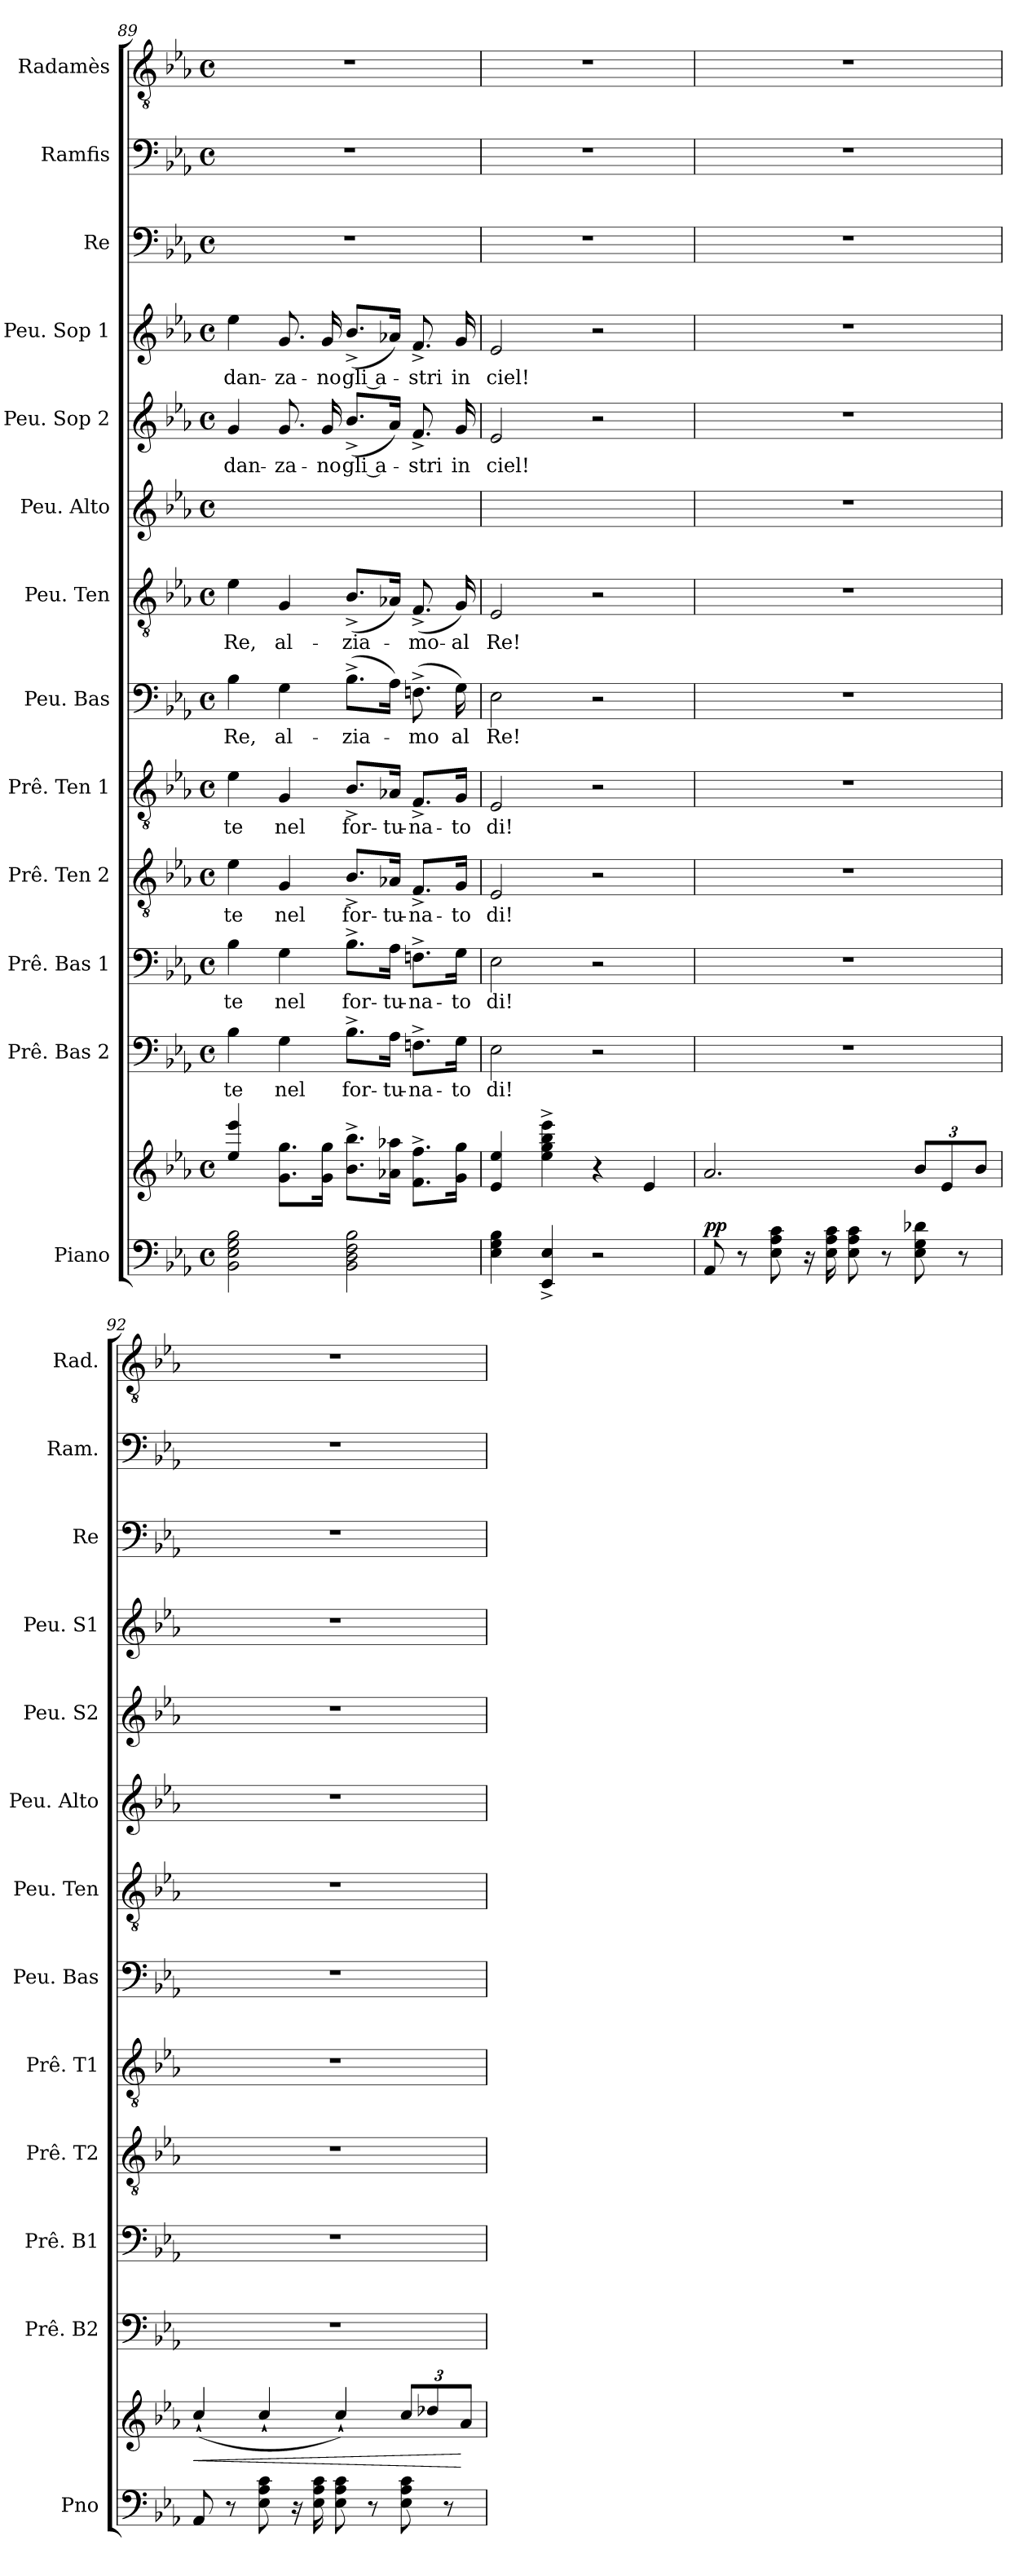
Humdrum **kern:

**kern	**kern	**dynam	**kern	**text	**kern	**text	**kern	**text	**kern	**text	**kern	**text	**kern	**text	**kern	**kern	**text	**kern	**text	**kern	**kern	**kern
*part13	*part13	*part13	*part12	*part12	*part11	*part11	*part10	*part10	*part9	*part9	*part8	*part8	*part7	*part7	*part6	*part5	*part5	*part4	*part4	*part3	*part2	*part1
*staff14	*staff13	*staff13/14	*staff12	*staff12	*staff11	*staff11	*staff10	*staff10	*staff9	*staff9	*staff8	*staff8	*staff7	*staff7	*staff6	*staff5	*staff5	*staff4	*staff4	*staff3	*staff2	*staff1
*I"Piano	*	*	*I"Prê. Bas 2	*	*I"Prê. Bas 1	*	*I"Prê. Ten 2	*	*I"Prê. Ten 1	*	*I"Peu. Bas	*	*I"Peu. Ten	*	*I"Peu. Alto	*I"Peu. Sop 2	*	*I"Peu. Sop 1	*	*I"Re	*I"Ramfis	*I"Radamès
*I'Pno	*	*	*I'Prê. B2	*	*I'Prê. B1	*	*I'Prê. T2	*	*I'Prê. T1	*	*I'Peu. Bas	*	*I'Peu. Ten	*	*I'Peu. Alto	*I'Peu. S2	*	*I'Peu. S1	*	*I'Re	*I'Ram.	*I'Rad.
*clefF4	*clefG2	*	*clefF4	*	*clefF4	*	*clefGv2	*	*clefGv2	*	*clefF4	*	*clefGv2	*	*clefG2	*clefG2	*	*clefG2	*	*clefF4	*clefF4	*clefGv2
*k[b-e-a-]	*k[b-e-a-]	*	*k[b-e-a-]	*	*k[b-e-a-]	*	*k[b-e-a-]	*	*k[b-e-a-]	*	*k[b-e-a-]	*	*k[b-e-a-]	*	*k[b-e-a-]	*k[b-e-a-]	*	*k[b-e-a-]	*	*k[b-e-a-]	*k[b-e-a-]	*k[b-e-a-]
*M4/4	*M4/4	*	*M4/4	*	*M4/4	*	*M4/4	*	*M4/4	*	*M4/4	*	*M4/4	*	*M4/4	*M4/4	*	*M4/4	*	*M4/4	*M4/4	*M4/4
*met(c)	*met(c)	*	*met(c)	*	*met(c)	*	*met(c)	*	*met(c)	*	*met(c)	*	*met(c)	*	*met(c)	*met(c)	*	*met(c)	*	*met(c)	*met(c)	*met(c)
=89	=89	=89	=89	=89	=89	=89	=89	=89	=89	=89	=89	=89	=89	=89	=89	=89	=89	=89	=89	=89	=89	=89
!	!	!	!	!LO:LY:b:color=#0055FF	!	!LO:LY:b:color=#0055FF	!	!LO:LY:b:color=#0055FF	!	!LO:LY:b:color=#AA0000	!	!LO:LY:b:color=#0055FF	!	!LO:LY:b:color=#0055FF	!	!	!LO:LY:b:color=#0055FF	!	!LO:LY:b:color=#0055FF	!	!	!
2BB-\ 2E-\ 2G\ 2B-\	4ee-/ 4eee-/	.	4B-\	-te	4B-\	-te	4e-\	-te	4e-\	-te	4B-\	Re,	4e-\	Re,	1ryy	4g/	dan-	4ee-\	dan-	1r	1r	1r
!	!	!	!	!LO:LY:b:color=#0055FF	!	!LO:LY:b:color=#0055FF	!	!LO:LY:b:color=#0055FF	!	!LO:LY:b:color=#AA0000	!	!LO:LY:b:color=#0055FF	!	!LO:LY:b:color=#0055FF	!	!	!LO:LY:b:color=#0055FF	!	!LO:LY:b:color=#0055FF	!	!	!
.	8.g\ 8.gg\L	.	4G\	nel	4G\	nel	4G/	nel	4G/	nel	4G\	al-	4G/	al-	.	8.g/	-za-	8.g/	-za-	.	.	.
!	!	!	!	!	!	!	!	!	!	!	!	!	!	!	!	!	!LO:LY:b:color=#0055FF	!	!LO:LY:b:color=#0055FF	!	!	!
.	16g\ 16gg\Jk	.	.	.	.	.	.	.	.	.	.	.	.	.	.	16g/	-no	16g/	-no	.	.	.
!	!	!	!	!LO:LY:b:color=#0055FF	!	!LO:LY:b:color=#0055FF	!	!LO:LY:b:color=#0055FF	!	!LO:LY:b:color=#AA0000	!	!LO:LY:b:color=#0055FF	!	!LO:LY:b:color=#0055FF	!	!	!LO:LY:b:color=#0055FF	!	!LO:LY:b:color=#0055FF	!	!	!
2BB-\ 2D\ 2F\ 2B-\	8.b-\^ 8.bb-\^L	.	8.B-^\L	for-	8.B-^\L	for-	8.B-^/L	for-	8.B-^/L	for-	(>8.B-^\L	-zia-	(<8.B-^/L	-zia-	.	(<8.b-^/L	gli a-	(<8.b-^/L	gli a-	.	.	.
!	!	!	!	!LO:LY:b:color=#0055FF	!	!LO:LY:b:color=#0055FF	!	!LO:LY:b:color=#0055FF	!	!LO:LY:b:color=#AA0000	!	!	!	!	!	!	!	!	!	!	!	!
.	16a-X\ 16aa-X\Jk	.	16A-\Jk	-tu-	16A-\Jk	-tu-	16A-X/Jk	-tu-	16A-X/Jk	-tu-	16A-\Jk)	.	16A-X/Jk)	.	.	16a-/Jk)	.	16a-X/Jk)	.	.	.	.
!	!	!	!	!LO:LY:b:color=#0055FF	!	!LO:LY:b:color=#0055FF	!	!LO:LY:b:color=#0055FF	!	!LO:LY:b:color=#AA0000	!	!LO:LY:b:color=#0055FF	!	!LO:LY:b:color=#0055FF	!	!	!LO:LY:b:color=#0055FF	!	!LO:LY:b:color=#0055FF	!	!	!
.	8.f\^ 8.ff\^L	.	8.Fn^\L	-na-	8.Fn^\L	-na-	8.F^/L	-na-	8.F^/L	-na-	(>8.Fn^\	-mo	(<8.F^/	mo-	.	8.f^/	-stri	8.f^/	-stri	.	.	.
!	!	!	!	!LO:LY:b:color=#0055FF	!	!LO:LY:b:color=#0055FF	!	!LO:LY:b:color=#0055FF	!	!LO:LY:b:color=#AA0000	!	!LO:LY:b:color=#0055FF	!	!LO:LY:b:color=#0055FF	!	!	!LO:LY:b:color=#0055FF	!	!LO:LY:b:color=#0055FF	!	!	!
.	16g\ 16gg\Jk	.	16G\Jk	-to	16G\Jk	-to	16G/Jk	-to	16G/Jk	-to	16G\)	al	16G/)	-al	.	16g/	in	16g/	in	.	.	.
=90	=90	=90	=90	=90	=90	=90	=90	=90	=90	=90	=90	=90	=90	=90	=90	=90	=90	=90	=90	=90	=90	=90
!	!	!	!	!LO:LY:b:color=#0055FF	!	!LO:LY:b:color=#0055FF	!	!LO:LY:b:color=#0055FF	!	!LO:LY:b:color=#AA0000	!	!LO:LY:b:color=#0055FF	!	!LO:LY:b:color=#0055FF	!	!	!LO:LY:b:color=#0055FF	!	!LO:LY:b:color=#0055FF	!	!	!
4E-\ 4G\ 4B-\	4e-/ 4ee-/	.	2E-\	di!	2E-\	di!	2E-/	di!	2E-/	di!	2E-\	Re!	2E-/	Re!	1ryy	2e-/	ciel!	2e-/	ciel!	1r	1r	1r
4EE-/^ 4E-/^	4ee-\^ 4gg\^ 4bb-\^ 4eee-\^	.	.	.	.	.	.	.	.	.	.	.	.	.	.	.	.	.	.	.	.	.
2r	4r	.	2r	.	2r	.	2r	.	2r	.	2r	.	2r	.	.	2r	.	2r	.	.	.	.
.	4e-/	.	.	.	.	.	.	.	.	.	.	.	.	.	.	.	.	.	.	.	.	.
!!LO:LB:g=z
=91	=91	=91	=91	=91	=91	=91	=91	=91	=91	=91	=91	=91	=91	=91	=91	=91	=91	=91	=91	=91	=91	=91
!	!	!LO:DY:a=2	!	!	!	!	!	!	!	!	!	!	!	!	!	!	!	!	!	!	!	!
8AA-/	2.a-/	pp	1r	.	1r	.	1r	.	1r	.	1r	.	1r	.	1r	1r	.	1r	.	1r	1r	1r
8r	.	.	.	.	.	.	.	.	.	.	.	.	.	.	.	.	.	.	.	.	.	.
8E-\ 8A-\ 8c\	.	.	.	.	.	.	.	.	.	.	.	.	.	.	.	.	.	.	.	.	.	.
16r	.	.	.	.	.	.	.	.	.	.	.	.	.	.	.	.	.	.	.	.	.	.
16E-\ 16A-\ 16c\	.	.	.	.	.	.	.	.	.	.	.	.	.	.	.	.	.	.	.	.	.	.
8E-\ 8A-\ 8c\	.	.	.	.	.	.	.	.	.	.	.	.	.	.	.	.	.	.	.	.	.	.
8r	.	.	.	.	.	.	.	.	.	.	.	.	.	.	.	.	.	.	.	.	.	.
*	*Xbrackettup	*	*	*	*	*	*	*	*	*	*	*	*	*	*	*	*	*	*	*	*	*
8E-\ 8G\ 8d-X\	12b-/L	.	.	.	.	.	.	.	.	.	.	.	.	.	.	.	.	.	.	.	.	.
.	12e-/	.	.	.	.	.	.	.	.	.	.	.	.	.	.	.	.	.	.	.	.	.
8r	.	.	.	.	.	.	.	.	.	.	.	.	.	.	.	.	.	.	.	.	.	.
.	12b-/J	.	.	.	.	.	.	.	.	.	.	.	.	.	.	.	.	.	.	.	.	.
=92	=92	=92	=92	=92	=92	=92	=92	=92	=92	=92	=92	=92	=92	=92	=92	=92	=92	=92	=92	=92	=92	=92
!	!	!LO:HP:b	!	!	!	!	!	!	!	!	!	!	!	!	!	!	!	!	!	!	!	!
8AA-/	(<4cc`/	<	1r	.	1r	.	1r	.	1r	.	1r	.	1r	.	1r	1r	.	1r	.	1r	1r	1r
8r	.	.	.	.	.	.	.	.	.	.	.	.	.	.	.	.	.	.	.	.	.	.
8E-\ 8A-\ 8c\	4cc`/	.	.	.	.	.	.	.	.	.	.	.	.	.	.	.	.	.	.	.	.	.
16r	.	.	.	.	.	.	.	.	.	.	.	.	.	.	.	.	.	.	.	.	.	.
16E-\ 16A-\ 16c\	.	.	.	.	.	.	.	.	.	.	.	.	.	.	.	.	.	.	.	.	.	.
8E-\ 8A-\ 8c\	4cc`/)	.	.	.	.	.	.	.	.	.	.	.	.	.	.	.	.	.	.	.	.	.
8r	.	.	.	.	.	.	.	.	.	.	.	.	.	.	.	.	.	.	.	.	.	.
8E-\ 8A-\ 8c\	12cc/L	.	.	.	.	.	.	.	.	.	.	.	.	.	.	.	.	.	.	.	.	.
.	12dd-X/	.	.	.	.	.	.	.	.	.	.	.	.	.	.	.	.	.	.	.	.	.
8r	.	.	.	.	.	.	.	.	.	.	.	.	.	.	.	.	.	.	.	.	.	.
.	12a-/J	[	.	.	.	.	.	.	.	.	.	.	.	.	.	.	.	.	.	.	.	.
=	=	=	=	=	=	=	=	=	=	=	=	=	=	=	=	=	=	=	=	=	=	=
*-	*-	*-	*-	*-	*-	*-	*-	*-	*-	*-	*-	*-	*-	*-	*-	*-	*-	*-	*-	*-	*-	*-
